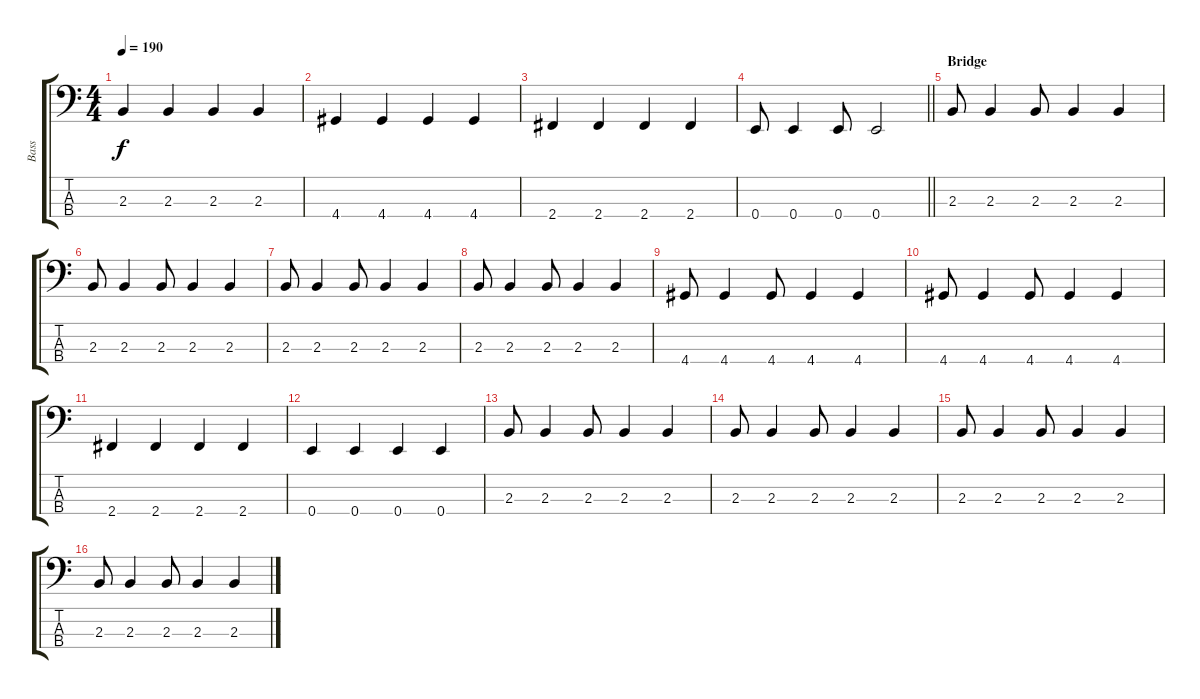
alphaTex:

\track ("Bass" "Bass") {instrument electricbassfinger}
\staff {score tabs}
\tuning (G2 D2 A1 E1) {hide}
\ts (4 4)
\tempo 190
\clef f4
\ks c
2.3.4{dy f} 2.3.4 2.3.4 2.3.4 |
4.4.4 4.4.4 4.4.4 4.4.4 |
2.4.4 2.4.4 2.4.4 2.4.4 |
\barLineRight lightlight
0.4.8 0.4.4 0.4.8 0.4.2 |
\section ("" "Bridge")
2.3.8 2.3.4 2.3.8 2.3.4 2.3.4 |
2.3.8 2.3.4 2.3.8 2.3.4 2.3.4 |
2.3.8 2.3.4 2.3.8 2.3.4 2.3.4 |
2.3.8 2.3.4 2.3.8 2.3.4 2.3.4 |
4.4.8 4.4.4 4.4.8 4.4.4 4.4.4 |
4.4.8 4.4.4 4.4.8 4.4.4 4.4.4 |
2.4.4 2.4.4 2.4.4 2.4.4 |
0.4.4 0.4.4 0.4.4 0.4.4 |
2.3.8 2.3.4 2.3.8 2.3.4 2.3.4 |
2.3.8 2.3.4 2.3.8 2.3.4 2.3.4 |
2.3.8 2.3.4 2.3.8 2.3.4 2.3.4 |
2.3.8 2.3.4 2.3.8 2.3.4 2.3.4
